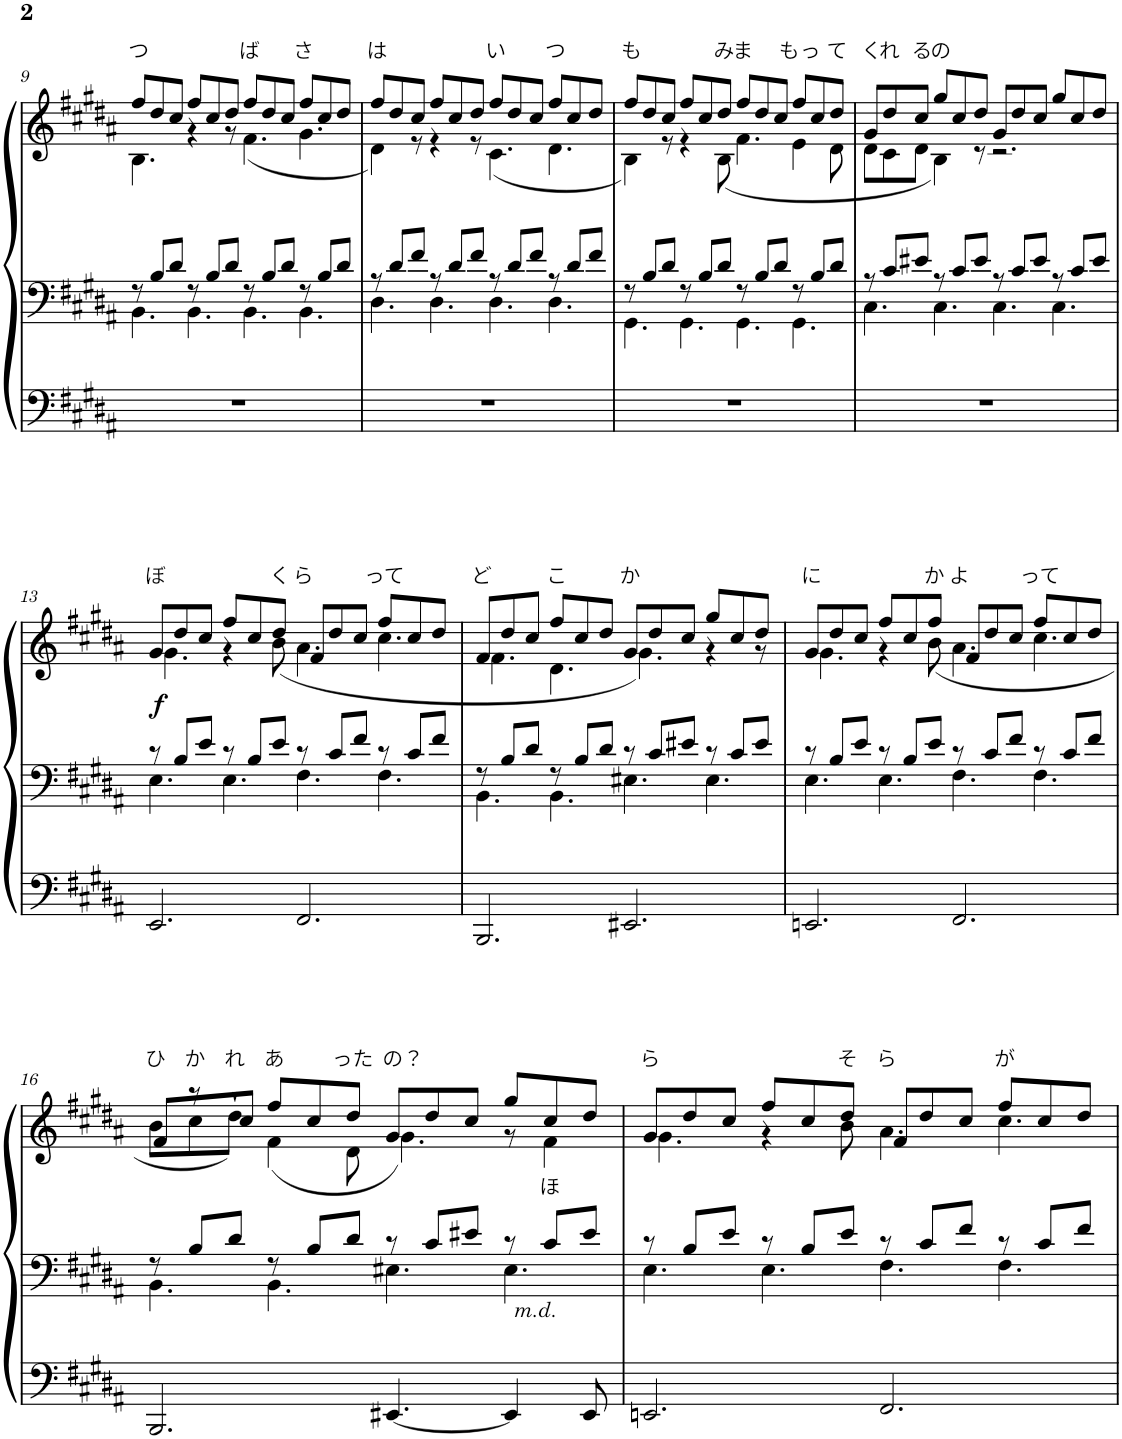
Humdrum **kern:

**kern	**kern	**kern	**text	**dynam
*part1	*part1	*part1	*part1	*part1
*staff3	*staff2	*staff1	*staff1	*staff1/2/3
*I"Piano	*	*	*	*
*I'Pno.	*	*	*	*
!!LO:PB:g=z
*clefF4	*clefF4	*clefG2	*	*
*k[f#c#g#d#a#]	*k[f#c#g#d#a#]	*k[f#c#g#d#a#]	*	*
*M12/8	*M12/8	*M12/8	*	*
=9	=9	=9	=9	=9
*	*^	*^	*	*
!	!	!	!	!	!LO:LY:a	!
1.r	8r	4.BB\	8ff#/L	4.B\	つ	.
.	8B/L	.	8dd#/	.	.	.
.	8d#/J	.	8cc#/J	.	.	.
.	8r	4.BB\	8ff#/L	4r	.	.
.	8B/L	.	8cc#/	.	.	.
.	8d#/J	.	8dd#/J	8r	.	.
!	!	!	!	!	!LO:LY:a	!
.	8r	4.BB\	8ff#/L	(4.f#\	ば	.
.	8B/L	.	8dd#/	.	.	.
.	8d#/J	.	8cc#/J	.	.	.
!	!	!	!	!	!LO:LY:a	!
.	8r	4.BB\	8ff#/L	4.g#\	さ	.
.	8B/L	.	8cc#/	.	.	.
.	8d#/J	.	8dd#/J	.	.	.
=10	=10	=10	=10	=10	=10	=10
!	!	!	!	!	!LO:LY:a	!
1.r	8r	4.D#\	8ff#/L	4d#\)	は	.
.	8d#/L	.	8dd#/	.	.	.
.	8f#/J	.	8cc#/J	8r	.	.
.	8r	4.D#\	8ff#/L	4r	.	.
.	8d#/L	.	8cc#/	.	.	.
.	8f#/J	.	8dd#/J	8r	.	.
!	!	!	!	!	!LO:LY:a	!
.	8r	4.D#\	8ff#/L	(4.c#\	い	.
.	8d#/L	.	8dd#/	.	.	.
.	8f#/J	.	8cc#/J	.	.	.
!	!	!	!	!	!LO:LY:a	!
.	8r	4.D#\	8ff#/L	4.d#\	つ	.
.	8d#/L	.	8cc#/	.	.	.
.	8f#/J	.	8dd#/J	.	.	.
=11	=11	=11	=11	=11	=11	=11
!	!	!	!	!	!LO:LY:a	!
1.r	8r	4.GG#\	8ff#/L	4B\)	も	.
.	8B/L	.	8dd#/	.	.	.
.	8d#/J	.	8cc#/J	8r	.	.
.	8r	4.GG#\	8ff#/L	4r	.	.
.	8B/L	.	8cc#/	.	.	.
!	!	!	!	!	!LO:LY:a	!
.	8d#/J	.	8dd#/J	(8B\	み	.
!	!	!	!	!	!LO:LY:a	!
.	8r	4.GG#\	8ff#/L	4.f#\	ま	.
.	8B/L	.	8dd#/	.	.	.
.	8d#/J	.	8cc#/J	.	.	.
!	!	!	!	!	!LO:LY:a	!
.	8r	4.GG#\	8ff#/L	4e\	もっ	.
.	8B/L	.	8cc#/	.	.	.
!	!	!	!	!	!LO:LY:a	!
.	8d#/J	.	8dd#/J	8d#\	て	.
=12	=12	=12	=12	=12	=12	=12
!	!	!	!	!	!LO:LY:a	!
1.r	8r	4.C#\	8g#/L	8d#\L	く	.
!	!	!	!	!	!LO:LY:a	!
.	8c#/L	.	8dd#/	8c#\	れ	.
!	!	!	!	!	!LO:LY:a	!
.	8e#X/J	.	8cc#/J	8d#\J	る	.
!	!	!	!	!	!LO:LY:a	!
.	8r	4.C#\	8gg#/L	4B\)	の	.
.	8c#/L	.	8cc#/	.	.	.
.	8e#/J	.	8dd#/J	8r	.	.
.	8r	4.C#\	8g#/L	2.r	.	.
.	8c#/L	.	8dd#/	.	.	.
.	8e#/J	.	8cc#/J	.	.	.
.	8r	4.C#\	8gg#/L	.	.	.
.	8c#/L	.	8cc#/	.	.	.
.	8e#/J	.	8dd#/J	.	.	.
!!LO:LB:g=z	!!
=13	=13	=13	=13	=13	=13	=13
!	!	!	!	!	!LO:LY:a	!LO:DY:b
2.EE/	8r	4.E\	8g#/L	4.g#\	ぼ	f
.	8B/L	.	8dd#/	.	.	.
.	8e/J	.	8cc#/J	.	.	.
.	8r	4.E\	8ff#/L	4r	.	.
.	8B/L	.	8cc#/	.	.	.
!	!	!	!	!	!LO:LY:a	!
.	8e/J	.	8dd#/J	(8b\	く	.
!	!	!	!	!	!LO:LY:a	!
2.FF#/	8r	4.F#\	8f#/L	4.a#\	ら	.
.	8c#/L	.	8dd#/	.	.	.
.	8f#/J	.	8cc#/J	.	.	.
!	!	!	!	!	!LO:LY:a	!
.	8r	4.F#\	8ff#/L	4.cc#\	って	.
.	8c#/L	.	8cc#/	.	.	.
.	8f#/J	.	8dd#/J	.	.	.
=14	=14	=14	=14	=14	=14	=14
!	!	!	!	!	!LO:LY:a	!
2.BBB/	8r	4.BB\	8f#/L	4.f#\	ど	.
.	8B/L	.	8dd#/	.	.	.
.	8d#/J	.	8cc#/J	.	.	.
!	!	!	!	!	!LO:LY:a	!
.	8r	4.BB\	8ff#/L	4.d#\	こ	.
.	8B/L	.	8cc#/	.	.	.
.	8d#/J	.	8dd#/J	.	.	.
!	!	!	!	!	!LO:LY:a	!
2.EE#X/	8r	4.E#X\	8g#/L	4.g#\)	か	.
.	8c#/L	.	8dd#/	.	.	.
.	8e#X/J	.	8cc#/J	.	.	.
.	8r	4.E#\	8gg#/L	4r	.	.
.	8c#/L	.	8cc#/	.	.	.
.	8e#/J	.	8dd#/J	8r	.	.
=15	=15	=15	=15	=15	=15	=15
!	!	!	!	!	!LO:LY:a	!
2.EEn/	8r	4.E\	8g#/L	4.g#\	に	.
.	8B/L	.	8dd#/	.	.	.
.	8e/J	.	8cc#/J	.	.	.
.	8r	4.E\	8ff#/L	4r	.	.
.	8B/L	.	8cc#/	.	.	.
!	!	!	!	!	!LO:LY:a	!
.	8e/J	.	8ff#/J	(8b\	か	.
!	!	!	!	!	!LO:LY:a	!
2.FF#/	8r	4.F#\	8f#/L	4.a#\	よ	.
.	8c#/L	.	8dd#/	.	.	.
.	8f#/J	.	8cc#/J	.	.	.
!	!	!	!	!	!LO:LY:a	!
.	8r	4.F#\	8ff#/L	4.cc#\	って	.
.	8c#/L	.	8cc#/	.	.	.
.	8f#/J	.	8dd#/J	.	.	.
!!LO:LB:g=z	!!
=16	=16	=16	=16	=16	=16	=16
!	!	!	!	!	!LO:LY:a	!
2.BBB/	8r	4.BB\	8f#/L	8b\L	ひ	.
!	!	!	!	!	!LO:LY:a	!
.	8B/L	.	8r	8cc#\	か	.
!	!	!	!	!	!LO:LY:a	!
.	8d#/J	.	8cc#/J	8dd#`>\J)	れ	.
!	!	!	!	!	!LO:LY:a	!
.	8r	4.BB\	8ff#/L	(4f#\	あ	.
.	8B/L	.	8cc#/	.	.	.
!	!	!	!	!	!LO:LY:a	!
.	8d#/J	.	8dd#/J	8d#\	-った	.
!	!	!	!	!	!LO:LY:a	!
[4.EE#X/	8r	4.E#X\	8g#/L	4.g#\)	の？	.
.	8c#/L	.	8dd#/	.	.	.
.	8e#X/J	.	8cc#/J	.	.	.
4EE#/]	8r	4.E#\	8gg#/L	8r	.	.
!	!LO:TX:b:i:t=m.d.	!	!	!	!	!
!	!	!	!	!	!LO:LY:b	!
.	8c#/L	.	8cc#/	4f#\	ほ	.
8EE#/	8e#/J	.	8dd#/J	.	.	.
=17	=17	=17	=17	=17	=17	=17
!	!	!	!	!	!LO:LY:a	!
2.EEn/	8r	4.E\	8g#/L	4.g#\	ら	.
.	8B/L	.	8dd#/	.	.	.
.	8e/J	.	8cc#/J	.	.	.
.	8r	4.E\	8ff#/L	4r	.	.
.	8B/L	.	8cc#/	.	.	.
!	!	!	!	!	!LO:LY:a	!
.	8e/J	.	8dd#/J	8b\	そ	.
!	!	!	!	!	!LO:LY:a	!
2.FF#/	8r	4.F#\	8f#/L	4.a#\	ら	.
.	8c#/L	.	8dd#/	.	.	.
.	8f#/J	.	8cc#/J	.	.	.
!	!	!	!	!	!LO:LY:a	!
.	8r	4.F#\	8ff#/L	4.cc#\	が	.
.	8c#/L	.	8cc#/	.	.	.
.	8f#/J	.	8dd#/J	.	.	.
*	*v	*v	*	*	*	*
*	*	*v	*v	*	*
=	=	=	=	=
*-	*-	*-	*-	*-
